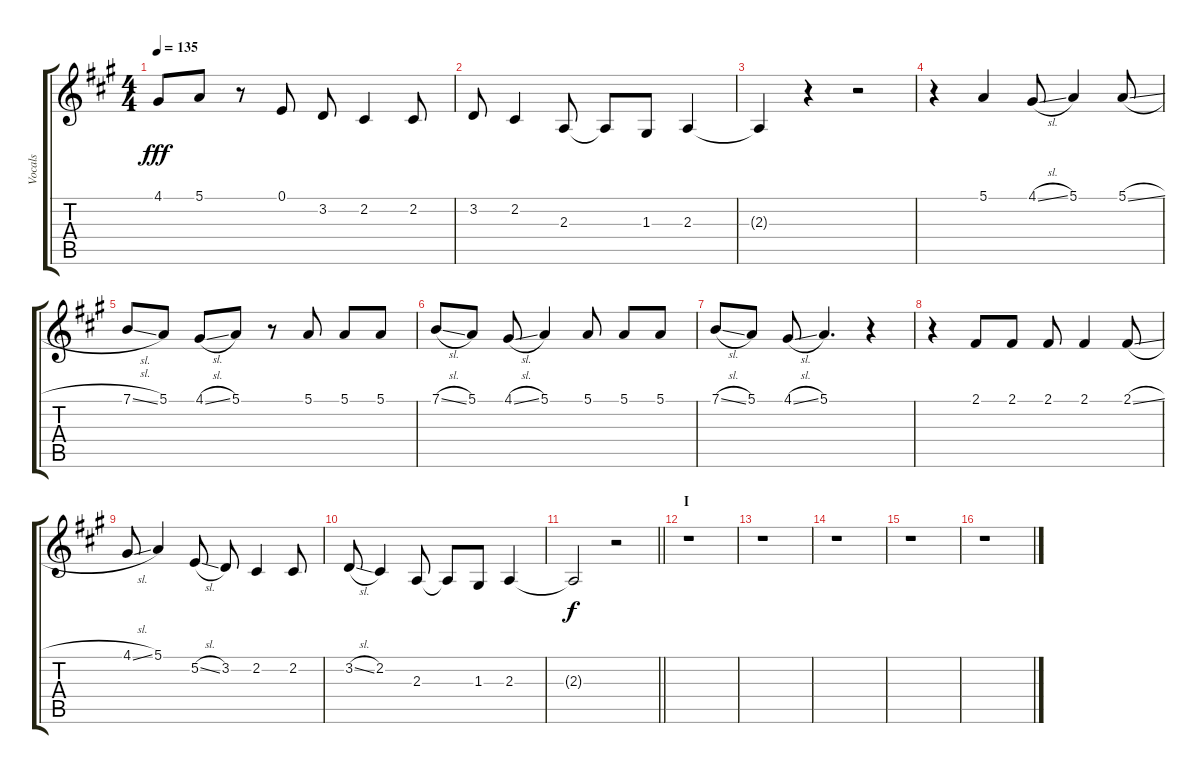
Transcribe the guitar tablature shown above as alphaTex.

\track ("Vocals" "Vocals") {instrument voiceoohs}
\staff {score tabs}
\tuning (E4 B3 G3 D3 A2 E2) {hide}
\ts (4 4)
\tempo 135
\clef g2
\ks a
4.1.8{dy fff} 5.1.8 r.8 0.1.8 3.2.8 2.2.4 2.2.8 |
3.2.8 2.2.4 2.3.8 2.3{t}.8 1.3.8 2.3.4 |
2.3{t}.4 r.4 r.2 |
r.4 5.1.4 4.1{sl}.8 5.1.4 5.1{sl}.8 |
7.1{sl}.8 5.1.8 4.1{sl}.8 5.1.8 r.8 5.1.8 5.1.8 5.1.8 |
7.1{sl}.8 5.1.8 4.1{sl}.8 5.1.4 5.1.8 5.1.8 5.1.8 |
7.1{sl}.8 5.1.8 4.1{sl}.8 5.1.4{d} r.4 |
r.4 2.1.8 2.1.8 2.1.8 2.1.4 2.1{sl}.8 |
4.1{sl}.8 5.1.4 5.2{sl}.8 3.2.8 2.2.4 2.2.8 |
3.2{sl}.8 2.2.4 2.3.8 2.3{t}.8 1.3.8 2.3.4 |
\barLineRight lightlight
2.3{t}.2{dy f} r.2 |
\section ("" "I")
r.1 |
r.1 |
r.1 |
r.1 |
r.1
